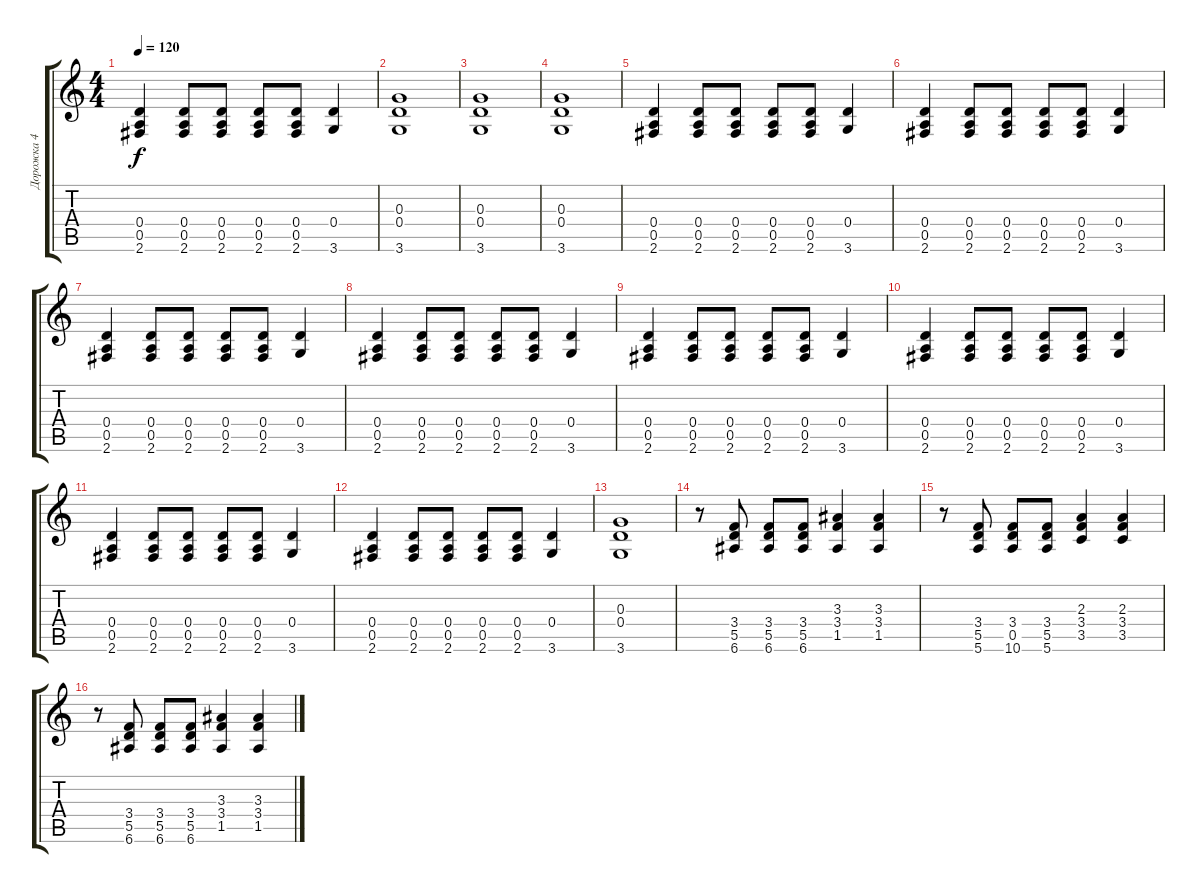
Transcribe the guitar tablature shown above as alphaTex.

\track ("Дорожка 4" "Дорожка 4") {instrument overdrivenguitar}
\staff {score tabs}
\tuning (E4 B3 G3 D3 A2 E2) {hide}
\ts (4 4)
\tempo 120
\clef g2
\ks c
(0.4 0.5 2.6).4{dy f} (0.4 0.5 2.6).8 (0.4 0.5 2.6).8 (0.4 0.5 2.6).8 (0.4 0.5 2.6).8 (0.4 3.6).4 |
(0.3 0.4 3.6).1 |
(0.3 0.4 3.6).1 |
(0.3 0.4 3.6).1 |
(0.4 0.5 2.6).4 (0.4 0.5 2.6).8 (0.4 0.5 2.6).8 (0.4 0.5 2.6).8 (0.4 0.5 2.6).8 (0.4 3.6).4 |
(0.4 0.5 2.6).4 (0.4 0.5 2.6).8 (0.4 0.5 2.6).8 (0.4 0.5 2.6).8 (0.4 0.5 2.6).8 (0.4 3.6).4 |
(0.4 0.5 2.6).4 (0.4 0.5 2.6).8 (0.4 0.5 2.6).8 (0.4 0.5 2.6).8 (0.4 0.5 2.6).8 (0.4 3.6).4 |
(0.4 0.5 2.6).4 (0.4 0.5 2.6).8 (0.4 0.5 2.6).8 (0.4 0.5 2.6).8 (0.4 0.5 2.6).8 (0.4 3.6).4 |
(0.4 0.5 2.6).4 (0.4 0.5 2.6).8 (0.4 0.5 2.6).8 (0.4 0.5 2.6).8 (0.4 0.5 2.6).8 (0.4 3.6).4 |
(0.4 0.5 2.6).4 (0.4 0.5 2.6).8 (0.4 0.5 2.6).8 (0.4 0.5 2.6).8 (0.4 0.5 2.6).8 (0.4 3.6).4 |
(0.4 0.5 2.6).4 (0.4 0.5 2.6).8 (0.4 0.5 2.6).8 (0.4 0.5 2.6).8 (0.4 0.5 2.6).8 (0.4 3.6).4 |
(0.4 0.5 2.6).4 (0.4 0.5 2.6).8 (0.4 0.5 2.6).8 (0.4 0.5 2.6).8 (0.4 0.5 2.6).8 (0.4 3.6).4 |
(0.3 0.4 3.6).1 |
r.8 (3.4 5.5 6.6).8 (3.4 5.5 6.6).8 (3.4 5.5 6.6).8 (3.3 3.4 1.5).4 (3.3 3.4 1.5).4 |
r.8 (3.4 5.5 5.6).8 (3.4 0.5 10.6).8 (3.4 5.5 5.6).8 (2.3 3.4 3.5).4 (2.3 3.4 3.5).4 |
r.8 (3.4 5.5 6.6).8 (3.4 5.5 6.6).8 (3.4 5.5 6.6).8 (3.3 3.4 1.5).4 (3.3 3.4 1.5).4
